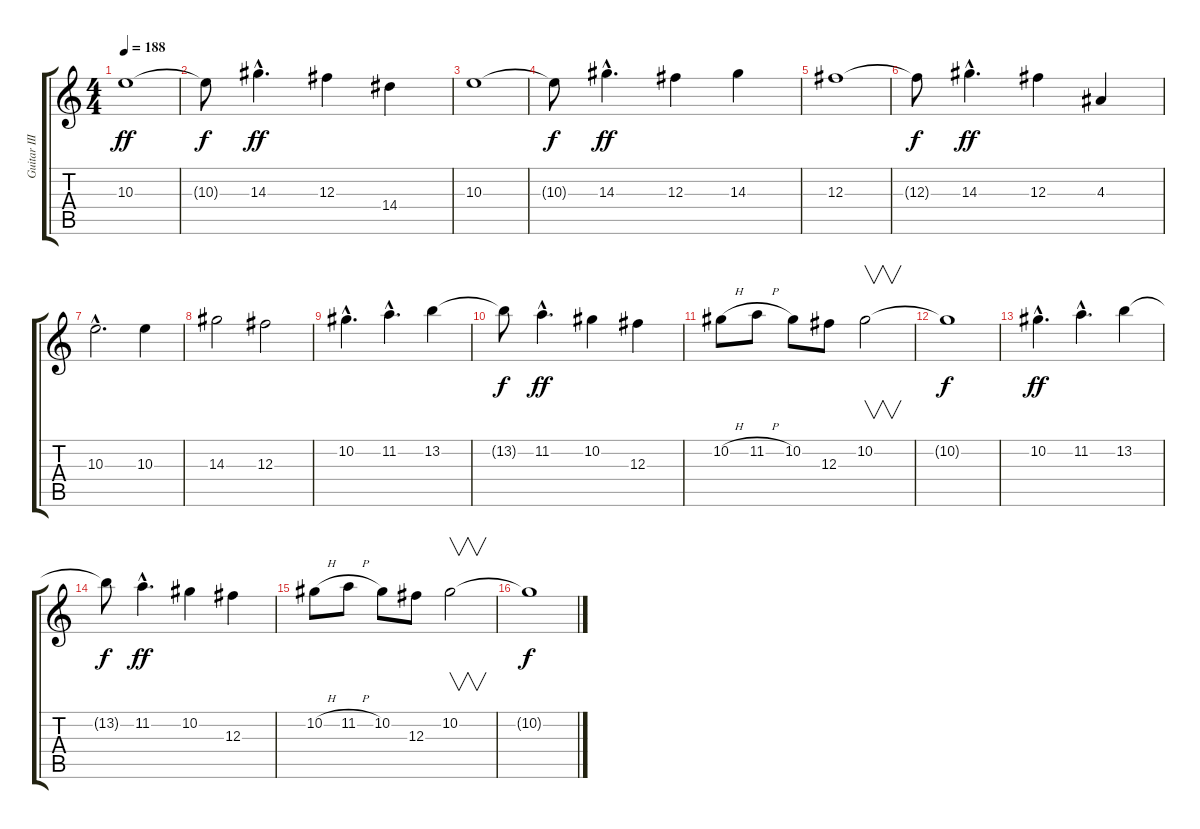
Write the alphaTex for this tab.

\track ("Guitar III" "Guitar III") {instrument overdrivenguitar}
\staff {score tabs}
\tuning (Eb4 Bb3 Gb3 Db3 Ab2 Eb2) {hide}
\ts (4 4)
\tempo 188
\clef g2
\ks c
10.3.1{dy ff} |
10.3{t}.8{dy f} 14.3{hac}.4{d dy ff} 12.3.4 14.4.4 |
10.3.1 |
10.3{t}.8{dy f} 14.3{hac}.4{d dy ff} 12.3.4 14.3.4 |
12.3.1 |
12.3{t}.8{dy f} 14.3{hac}.4{d dy ff} 12.3.4 4.3.4 |
10.3{hac}.2{d} 10.3.4 |
14.3.2 12.3.2 |
10.2{hac}.4{d} 11.2{hac}.4{d} 13.2.4 |
13.2{t}.8{dy f} 11.2{hac}.4{d dy ff} 10.2.4 12.3.4 |
10.2{h}.8 11.2{h}.8 10.2.8 12.3.8 10.2.2{v} |
10.2{t}.1{dy f} |
10.2{hac}.4{d dy ff} 11.2{hac}.4{d} 13.2.4 |
13.2{t}.8{dy f} 11.2{hac}.4{d dy ff} 10.2.4 12.3.4 |
10.2{h}.8 11.2{h}.8 10.2.8 12.3.8 10.2.2{v} |
10.2{t}.1{dy f}
